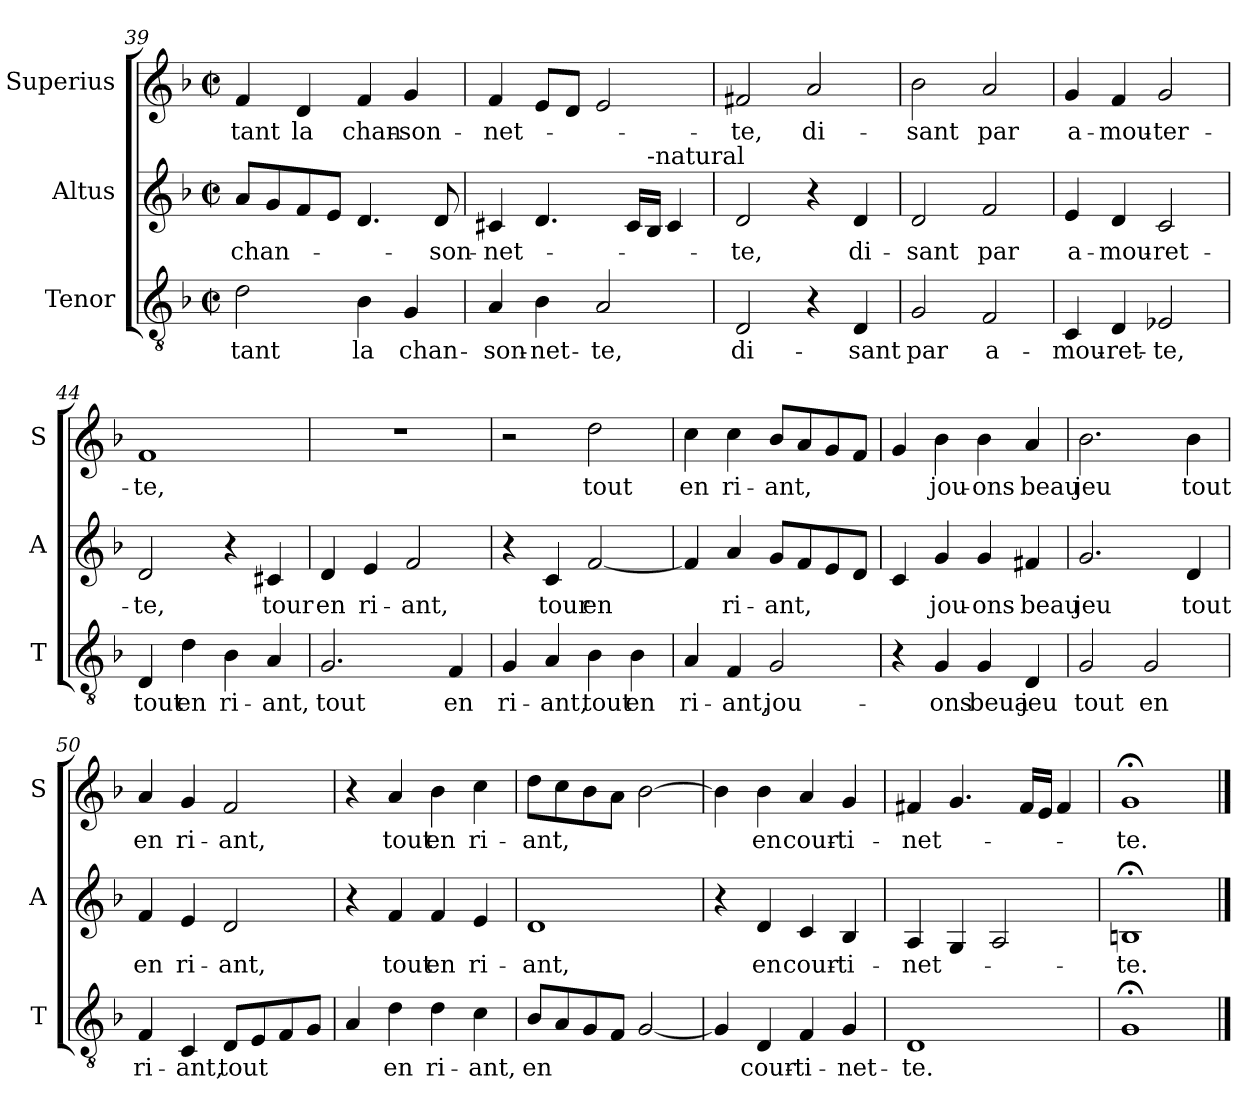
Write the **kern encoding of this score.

**kern	**text	**kern	**text	**kern	**text
*part3	*part3	*part2	*part2	*part1	*part1
*staff3	*staff3	*staff2	*staff2	*staff1	*staff1
*I"Tenor	*	*I"Altus	*	*I"Superius	*
*I'T	*	*I'A	*	*I'S	*
*clefGv2	*	*clefG2	*	*clefG2	*
*k[b-]	*	*k[b-]	*	*k[b-]	*
*F:	*	*F:	*	*F:	*
*M2/2	*	*M2/2	*	*M2/2	*
*met(c|)	*	*met(c|)	*	*met(c|)	*
=39	=39	=39	=39	=39	=39
!	!LO:LY:b	!	!LO:LY:b	!	!LO:LY:b
2d\	-tant	8a/L	chan-	4f/	-tant
.	.	8g/	.	.	.
!	!	!	!	!	!LO:LY:b
.	.	8f/	.	4d/	la
.	.	8e/J	.	.	.
!	!LO:LY:b	!	!	!	!LO:LY:b
4B-\	la	4.d/	.	4f/	chan-
!	!LO:LY:b	!	!	!	!LO:LY:b
4G/	chan-	.	.	4g/	-son-
!	!	!	!LO:LY:b	!	!
.	.	8d/	-son-	.	.
=40	=40	=40	=40	=40	=40
!	!LO:LY:b	!	!LO:LY:b	!	!LO:LY:b
4A/	-son-	4c#X/	-net-	4f/	-net-
!	!LO:LY:b	!	!	!	!
4B-\	-net-	4.d/	.	8e/L	.
.	.	.	.	8d/J	.
!	!LO:LY:b	!	!	!	!
2A/	-te,	.	.	2e/	.
.	.	16c#/LL	.	.	.
!	!	!LO:TX:a:t=-natural	!	!	!
.	.	16B-/JJ	.	.	.
.	.	4c#/	.	.	.
!!LO:LB:g=z
=41	=41	=41	=41	=41	=41
!	!LO:LY:b	!	!LO:LY:b	!	!LO:LY:b
2D/	di-	2d/	-te,	2f#X/	-te,
!	!	!	!	!	!LO:LY:b
4r	.	4r	.	2a/	di-
!	!LO:LY:b	!	!LO:LY:b	!	!
4D/	-sant	4d/	di-	.	.
=42	=42	=42	=42	=42	=42
!	!LO:LY:b	!	!LO:LY:b	!	!LO:LY:b
2G/	par	2d/	-sant	2b-\	-sant
!	!LO:LY:b	!	!LO:LY:b	!	!LO:LY:b
2F/	a-	2f/	par	2a/	par
=43	=43	=43	=43	=43	=43
!	!LO:LY:b	!	!LO:LY:b	!	!LO:LY:b
4C/	-mou-	4e/	a-	4g/	a-
!	!LO:LY:b	!	!LO:LY:b	!	!LO:LY:b
4D/	-ret-	4d/	-mou-	4f/	-mou-
!	!LO:LY:b	!	!LO:LY:b	!	!LO:LY:b
2E-X/	-te,	2c/	-ret-	2g/	-ter-
=44	=44	=44	=44	=44	=44
!	!LO:LY:b	!	!LO:LY:b	!	!LO:LY:b
4D/	tout	2d/	-te,	1f	-te,
!	!LO:LY:b	!	!	!	!
4d\	en	.	.	.	.
!	!LO:LY:b	!	!	!	!
4B-\	ri-	4r	.	.	.
!	!LO:LY:b	!	!LO:LY:b	!	!
4A/	-ant,	4c#X/	tour	.	.
=45	=45	=45	=45	=45	=45
!	!LO:LY:b	!	!LO:LY:b	!	!
2.G/	tout	4d/	en	1r	.
!	!	!	!LO:LY:b	!	!
.	.	4e/	ri-	.	.
!	!	!	!LO:LY:b	!	!
.	.	2f/	-ant,	.	.
!	!LO:LY:b	!	!	!	!
4F/	en	.	.	.	.
!!LO:LB:g=z
=46	=46	=46	=46	=46	=46
!	!LO:LY:b	!	!	!	!
4G/	ri-	4r	.	2r	.
!	!LO:LY:b	!	!LO:LY:b	!	!
4A/	-ant,	4c/	tour	.	.
!	!LO:LY:b	!	!LO:LY:b	!	!LO:LY:b
4B-\	tout	[2f/	en	2dd\	tout
!	!LO:LY:b	!	!	!	!
4B-\	en	.	.	.	.
=47	=47	=47	=47	=47	=47
!	!LO:LY:b	!	!	!	!LO:LY:b
4A/	ri-	4f/]	.	4cc\	en
!	!LO:LY:b	!	!LO:LY:b	!	!LO:LY:b
4F/	-ant,	4a/	ri-	4cc\	ri-
!	!LO:LY:b	!	!LO:LY:b	!	!LO:LY:b
2G/	jou-	8g/L	-ant,	8b-/L	-ant,
.	.	8f/	.	8a/	.
.	.	8e/	.	8g/	.
.	.	8d/J	.	8f/J	.
=48	=48	=48	=48	=48	=48
4r	.	4c/	.	4g/	.
!	!LO:LY:b	!	!LO:LY:b	!	!LO:LY:b
4G/	-ons	4g/	jou-	4b-\	jou-
!	!LO:LY:b	!	!LO:LY:b	!	!LO:LY:b
4G/	beua	4g/	-ons	4b-\	-ons
!	!LO:LY:b	!	!LO:LY:b	!	!LO:LY:b
4D/	jeu	4f#X/	beau	4a/	beau
=49	=49	=49	=49	=49	=49
!	!LO:LY:b	!	!LO:LY:b	!	!LO:LY:b
2G/	tout	2.g/	jeu	2.b-\	jeu
!	!LO:LY:b	!	!	!	!
2G/	en	.	.	.	.
!	!	!	!LO:LY:b	!	!LO:LY:b
.	.	4d/	tout	4b-\	tout
=50	=50	=50	=50	=50	=50
!	!LO:LY:b	!	!LO:LY:b	!	!LO:LY:b
4F/	ri-	4f/	en	4a/	en
!	!LO:LY:b	!	!LO:LY:b	!	!LO:LY:b
4C/	-ant,	4e/	ri-	4g/	ri-
!	!LO:LY:b	!	!LO:LY:b	!	!LO:LY:b
8D/L	tout	2d/	-ant,	2f/	-ant,
8E/	.	.	.	.	.
8F/	.	.	.	.	.
8G/J	.	.	.	.	.
!!LO:LB:g=z
=51	=51	=51	=51	=51	=51
4A/	.	4r	.	4r	.
!	!LO:LY:b	!	!LO:LY:b	!	!LO:LY:b
4d\	en	4f/	tout	4a/	tout
!	!LO:LY:b	!	!LO:LY:b	!	!LO:LY:b
4d\	ri-	4f/	en	4b-\	en
!	!LO:LY:b	!	!LO:LY:b	!	!LO:LY:b
4c\	-ant,	4e/	ri-	4cc\	ri-
=52	=52	=52	=52	=52	=52
!	!LO:LY:b	!	!LO:LY:b	!	!LO:LY:b
8B-/L	en	1d	-ant,	8dd\L	-ant,
8A/	.	.	.	8cc\	.
8G/	.	.	.	8b-\	.
8F/J	.	.	.	8a\J	.
[2G/	.	.	.	[2b-\	.
=53	=53	=53	=53	=53	=53
4G/]	.	4r	.	4b-\]	.
!	!LO:LY:b	!	!LO:LY:b	!	!LO:LY:b
4D/	cour-	4d/	en	4b-\	en
!	!LO:LY:b	!	!LO:LY:b	!	!LO:LY:b
4F/	-ti-	4c/	cour-	4a/	cour-
!	!LO:LY:b	!	!LO:LY:b	!	!LO:LY:b
4G/	-net-	4B-/	-ti-	4g/	-ti-
=54	=54	=54	=54	=54	=54
!	!LO:LY:b	!	!LO:LY:b	!	!LO:LY:b
1D	-te.	4A/	-net-	4f#X/	-net-
.	.	4G/	.	4.g/	.
.	.	2A/	.	.	.
.	.	.	.	16f#/LL	.
.	.	.	.	16e/JJ	.
.	.	.	.	4f#/	.
=55	=55	=55	=55	=55	=55
!	!	!	!LO:LY:b	!	!LO:LY:b
1G;<	.	1Bn;<	-te.	1g;<	-te.
==	==	==	==	==	==
*-	*-	*-	*-	*-	*-
